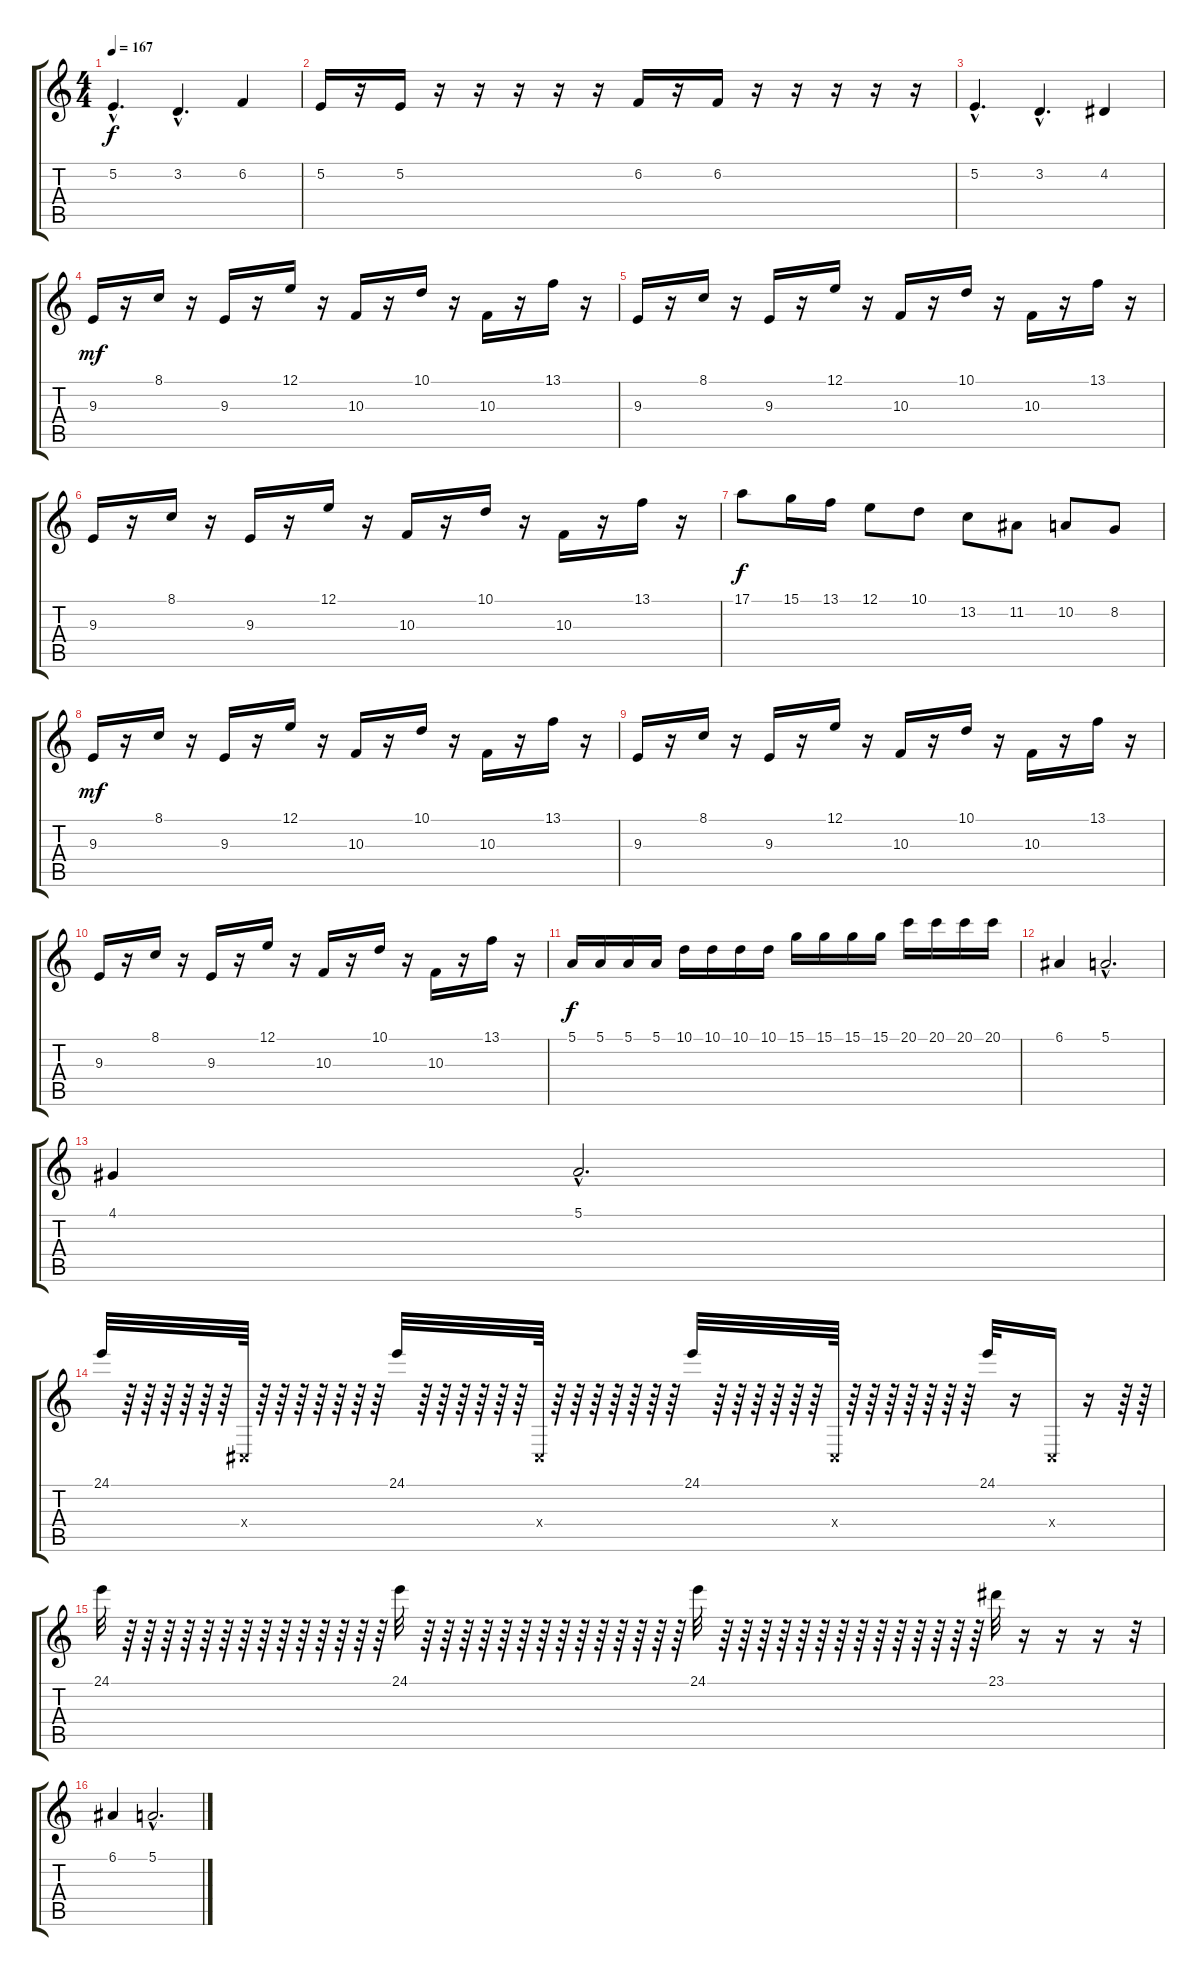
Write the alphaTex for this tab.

\track "" {instrument stringensemble1}
\staff {score tabs}
\tuning (E4 B3 G3 D3 A2 E2) {hide}
\ts (4 4)
\tempo 167
\clef g2
\ks c
5.2{hac}.4{d dy f} 3.2{hac}.4{d} 6.2.4 |
5.2.16 r.16 5.2.16 r.16 r.16 r.16 r.16 r.16 6.2.16 r.16 6.2.16 r.16 r.16 r.16 r.16 r.16 |
5.2{hac}.4{d} 3.2{hac}.4{d} 4.2.4 |
9.3.16{dy mf} r.16 8.1.16 r.16 9.3.16 r.16 12.1.16 r.16 10.3.16 r.16 10.1.16 r.16 10.3.16 r.16 13.1.16 r.16 |
9.3.16 r.16 8.1.16 r.16 9.3.16 r.16 12.1.16 r.16 10.3.16 r.16 10.1.16 r.16 10.3.16 r.16 13.1.16 r.16 |
9.3.16 r.16 8.1.16 r.16 9.3.16 r.16 12.1.16 r.16 10.3.16 r.16 10.1.16 r.16 10.3.16 r.16 13.1.16 r.16 |
17.1.8{dy f} 15.1.16 13.1.16 12.1.8 10.1.8 13.2.8 11.2.8 10.2.8 8.2.8 |
9.3.16{dy mf} r.16 8.1.16 r.16 9.3.16 r.16 12.1.16 r.16 10.3.16 r.16 10.1.16 r.16 10.3.16 r.16 13.1.16 r.16 |
9.3.16 r.16 8.1.16 r.16 9.3.16 r.16 12.1.16 r.16 10.3.16 r.16 10.1.16 r.16 10.3.16 r.16 13.1.16 r.16 |
9.3.16 r.16 8.1.16 r.16 9.3.16 r.16 12.1.16 r.16 10.3.16 r.16 10.1.16 r.16 10.3.16 r.16 13.1.16 r.16 |
5.1.16{dy f} 5.1.16 5.1.16 5.1.16 10.1.16 10.1.16 10.1.16 10.1.16 15.1.16 15.1.16 15.1.16 15.1.16 20.1.16 20.1.16 20.1.16 20.1.16 |
6.1.4 5.1{hac}.2{d} |
4.1.4 5.1{hac}.2{d} |
24.1.32 r.64 r.64 r.64 r.64 r.64 r.64 -1.4{x}.64 r.64 r.64 r.64 r.64 r.64 r.64 r.64 24.1.32 r.64 r.64 r.64 r.64 r.64 r.64 -1.4{x}.64 r.64 r.64 r.64 r.64 r.64 r.64 r.64 24.1.32 r.64 r.64 r.64 r.64 r.64 r.64 -1.4{x}.64 r.64 r.64 r.64 r.64 r.64 r.64 r.64 24.1.32 r.16 -1.4{x}.16 r.16 r.64 r.64 |
24.1.32 r.64 r.64 r.64 r.64 r.64 r.64 r.64 r.64 r.64 r.64 r.64 r.64 r.64 r.64 24.1.32 r.64 r.64 r.64 r.64 r.64 r.64 r.64 r.64 r.64 r.64 r.64 r.64 r.64 r.64 24.1.32 r.64 r.64 r.64 r.64 r.64 r.64 r.64 r.64 r.64 r.64 r.64 r.64 r.64 r.64 23.1.32 r.16 r.16 r.16 r.32 |
6.1.4 5.1{hac}.2{d}
